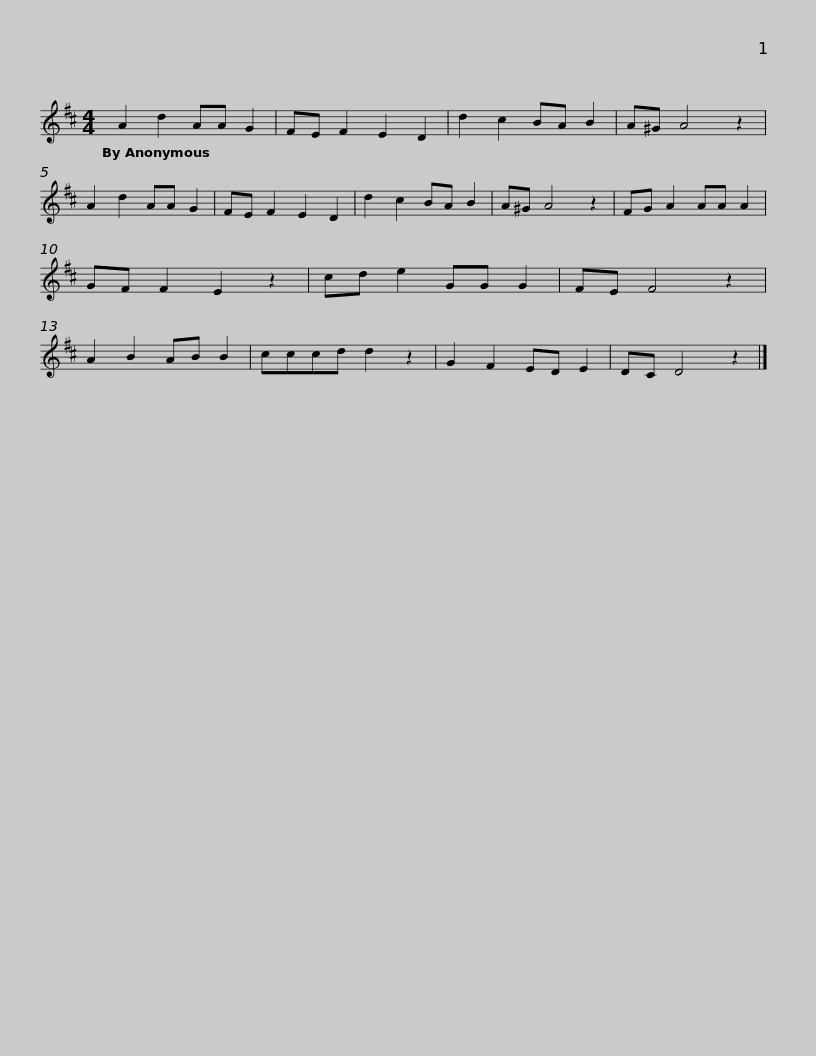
X:1
L:1/8
M:4/4
I:linebreak $
K:D
V:1 treble
V:1
 A2 d2 AA G2 | FE F2 E2 D2 | d2 c2 BA B2 | A^G A4 z2 | A2 d2 AA G2 | %5
 FE F2 E2 D2 | d2 c2 BA B2 | A^G A4 z2 |$ FG A2 AA A2 | GF F2 E2 z2 | %10
 cd e2 GG G2 | FE F4 z2 | A2 B2 AB B2 | cccd d2 z2 | G2 F2 ED E2 | %15
 DC D4 z2 |] %16
